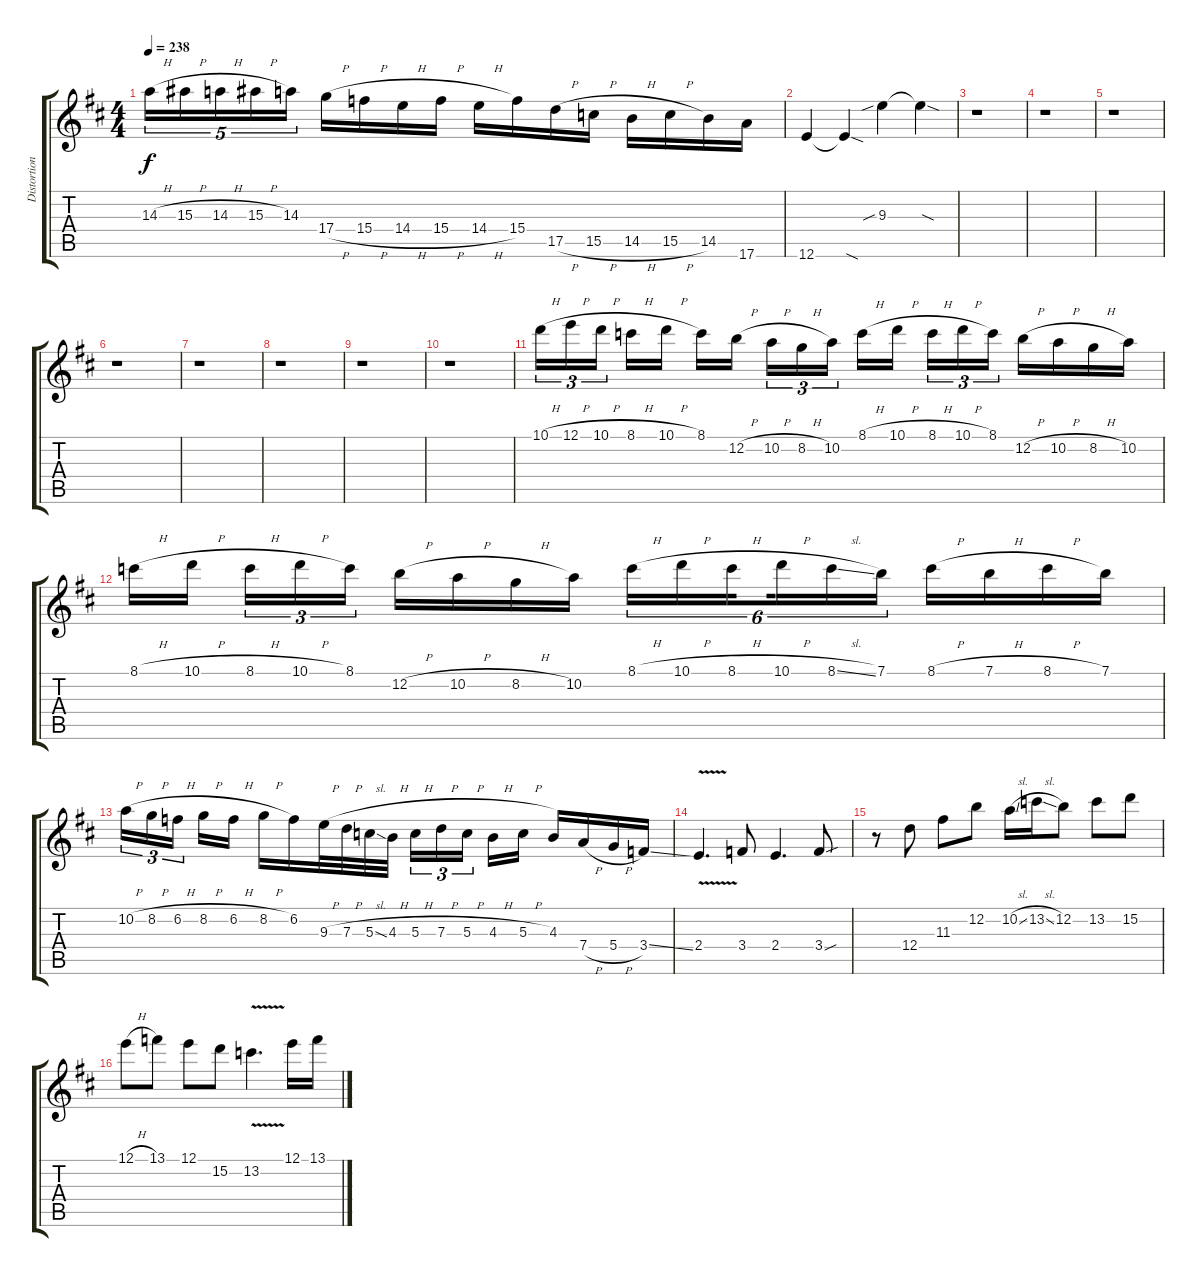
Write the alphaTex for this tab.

\track ("Distortion w/ Wah-wah" "Distortion") {instrument distortionguitar}
\staff {score tabs}
\tuning (E4 B3 G3 D3 A2 E2) {hide}
\ts (4 4)
\tempo 238
\clef g2
\ks d
14.3{h}.16{tu (5 4) dy f} 15.3{h}.16{tu (5 4)} 14.3{h}.16{tu (5 4)} 15.3{h}.16{tu (5 4)} 14.3.16{tu (5 4)} 17.4{h}.16 15.4{h}.16 14.4{h}.16 15.4{h}.16 14.4{h}.16 15.4.16 17.5{h}.16 15.5{h}.16 14.5{h}.16 15.5{h}.16 14.5.16 17.6.16 |
12.6.4 12.6{sod t}.4 9.3{sib}.4 9.3{sod t}.4 |
r.1 |
r.1 |
r.1 |
r.1 |
r.1 |
r.1 |
r.1 |
r.1 |
10.1{h}.16{tu (3 2)} 12.1{h}.16{tu (3 2)} 10.1{h}.16{tu (3 2) beam splitsecondary} 8.1{h}.16 10.1{h}.16 8.1.16 12.2{h}.16{beam splitsecondary} 10.2{h}.16{tu (3 2)} 8.2{h}.16{tu (3 2)} 10.2.16{tu (3 2)} 8.1{h}.16 10.1{h}.16{beam splitsecondary} 8.1{h}.16{tu (3 2)} 10.1{h}.16{tu (3 2)} 8.1.16{tu (3 2)} 12.2{h}.16 10.2{h}.16 8.2{h}.16 10.2.16 |
8.1{h}.16 10.1{h}.16{beam splitsecondary} 8.1{h}.16{tu (3 2)} 10.1{h}.16{tu (3 2)} 8.1.16{tu (3 2)} 12.2{h}.16 10.2{h}.16 8.2{h}.16 10.2.16 8.1{h}.16{tu (6 4)} 10.1{h}.16{tu (6 4)} 8.1{h}.16{tu (6 4) beam splitsecondary} 10.1{h}.16{tu (6 4)} 8.1{sl}.16{tu (6 4)} 7.1.16{tu (6 4)} 8.1{h}.16 7.1{h}.16 8.1{h}.16 7.1.16 |
10.2{h}.16{tu (3 2)} 8.2{h}.16{tu (3 2)} 6.2{h}.16{tu (3 2) beam splitsecondary} 8.2{h}.16 6.2{h}.16 8.2{h}.16 6.2.16 9.3{h}.32 7.3{h}.32 5.3{sl}.32 4.3{h}.32 5.3{h}.16{tu (3 2)} 7.3{h}.16{tu (3 2)} 5.3{h}.16{tu (3 2) beam splitsecondary} 4.3{h}.16 5.3{h}.16 4.3.16 7.4{h}.16 5.4{h}.16 3.4{ss}.16 |
2.4{v}.4{d} 3.4.8 2.4.4{d} 3.4{sou}.8 |
r.8 12.4.8 11.3.8 12.2.8 10.2{sl}.16 13.2{sl}.16 12.2.8 13.2.8 15.2.8 |
12.1{h}.8 13.1.8 12.1.8 15.2.8 13.2{v}.4{d} 12.1.16 13.1.16
